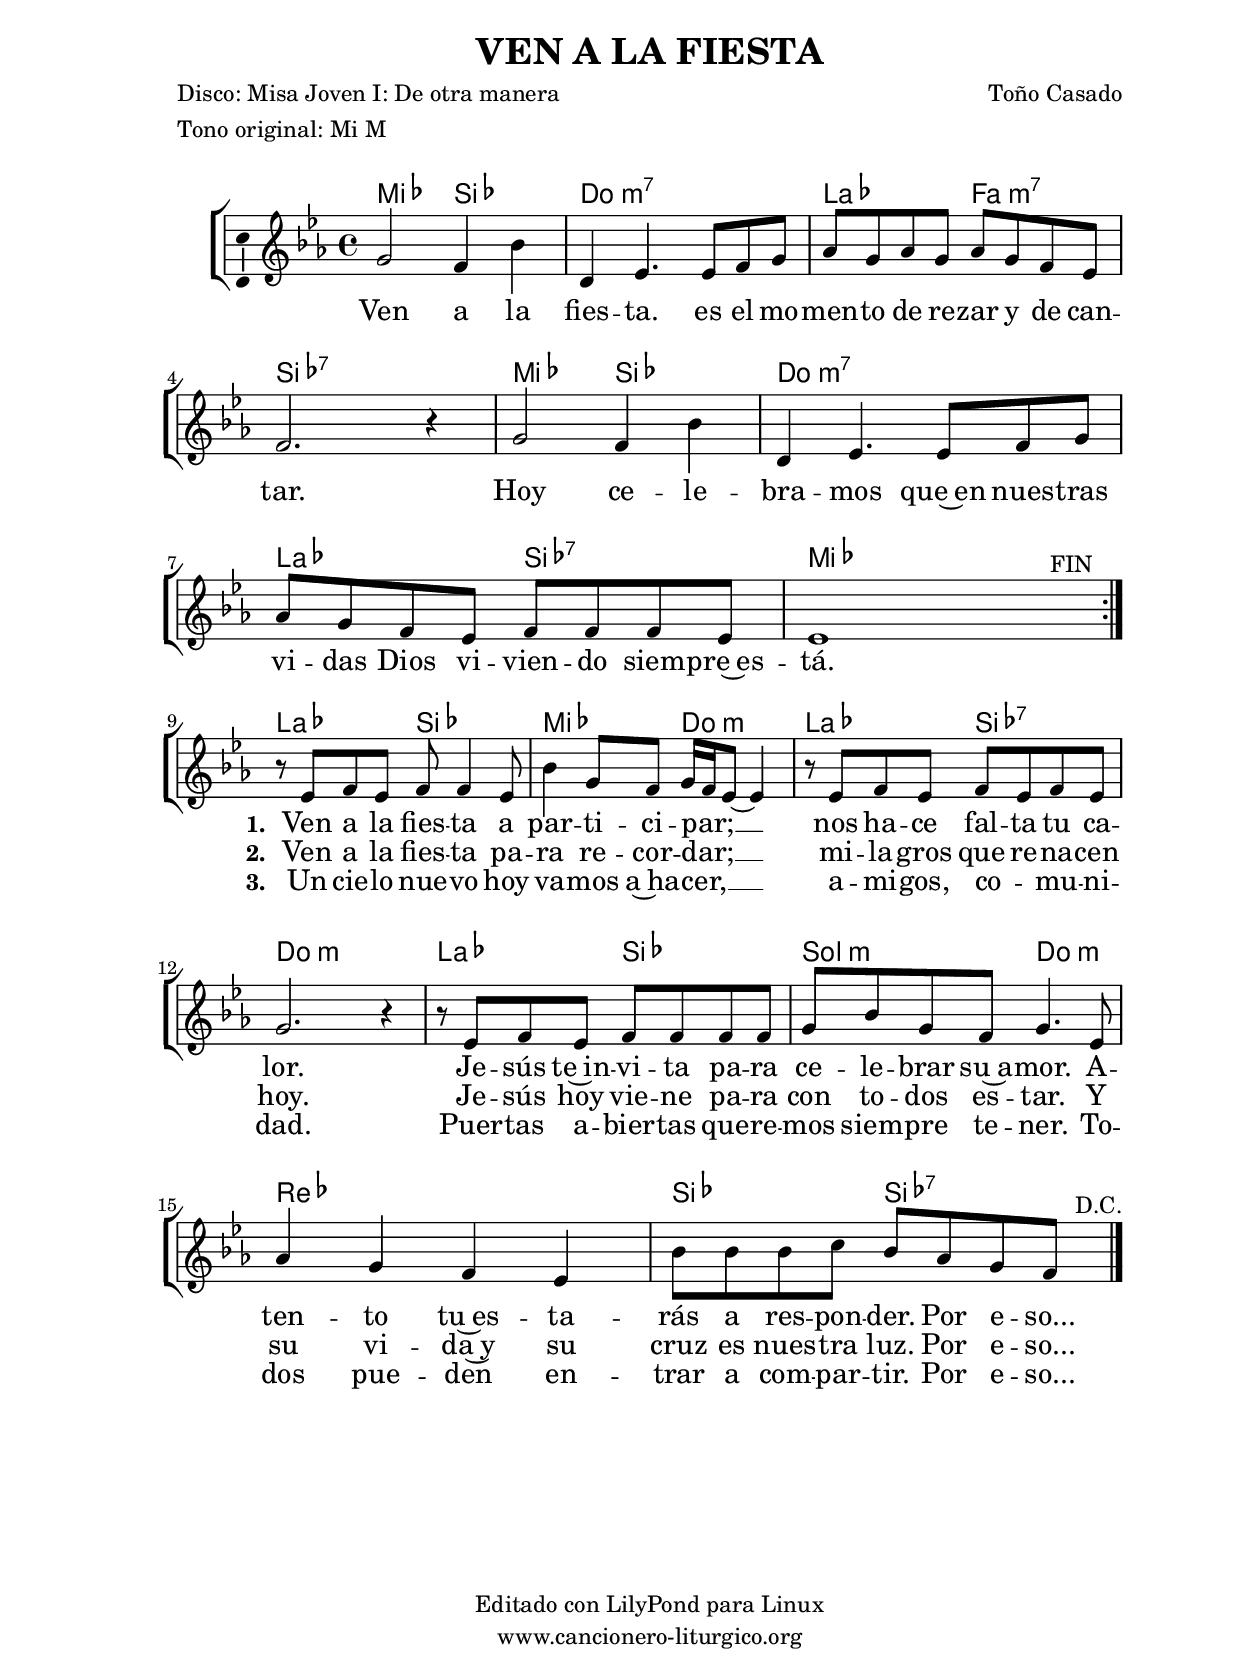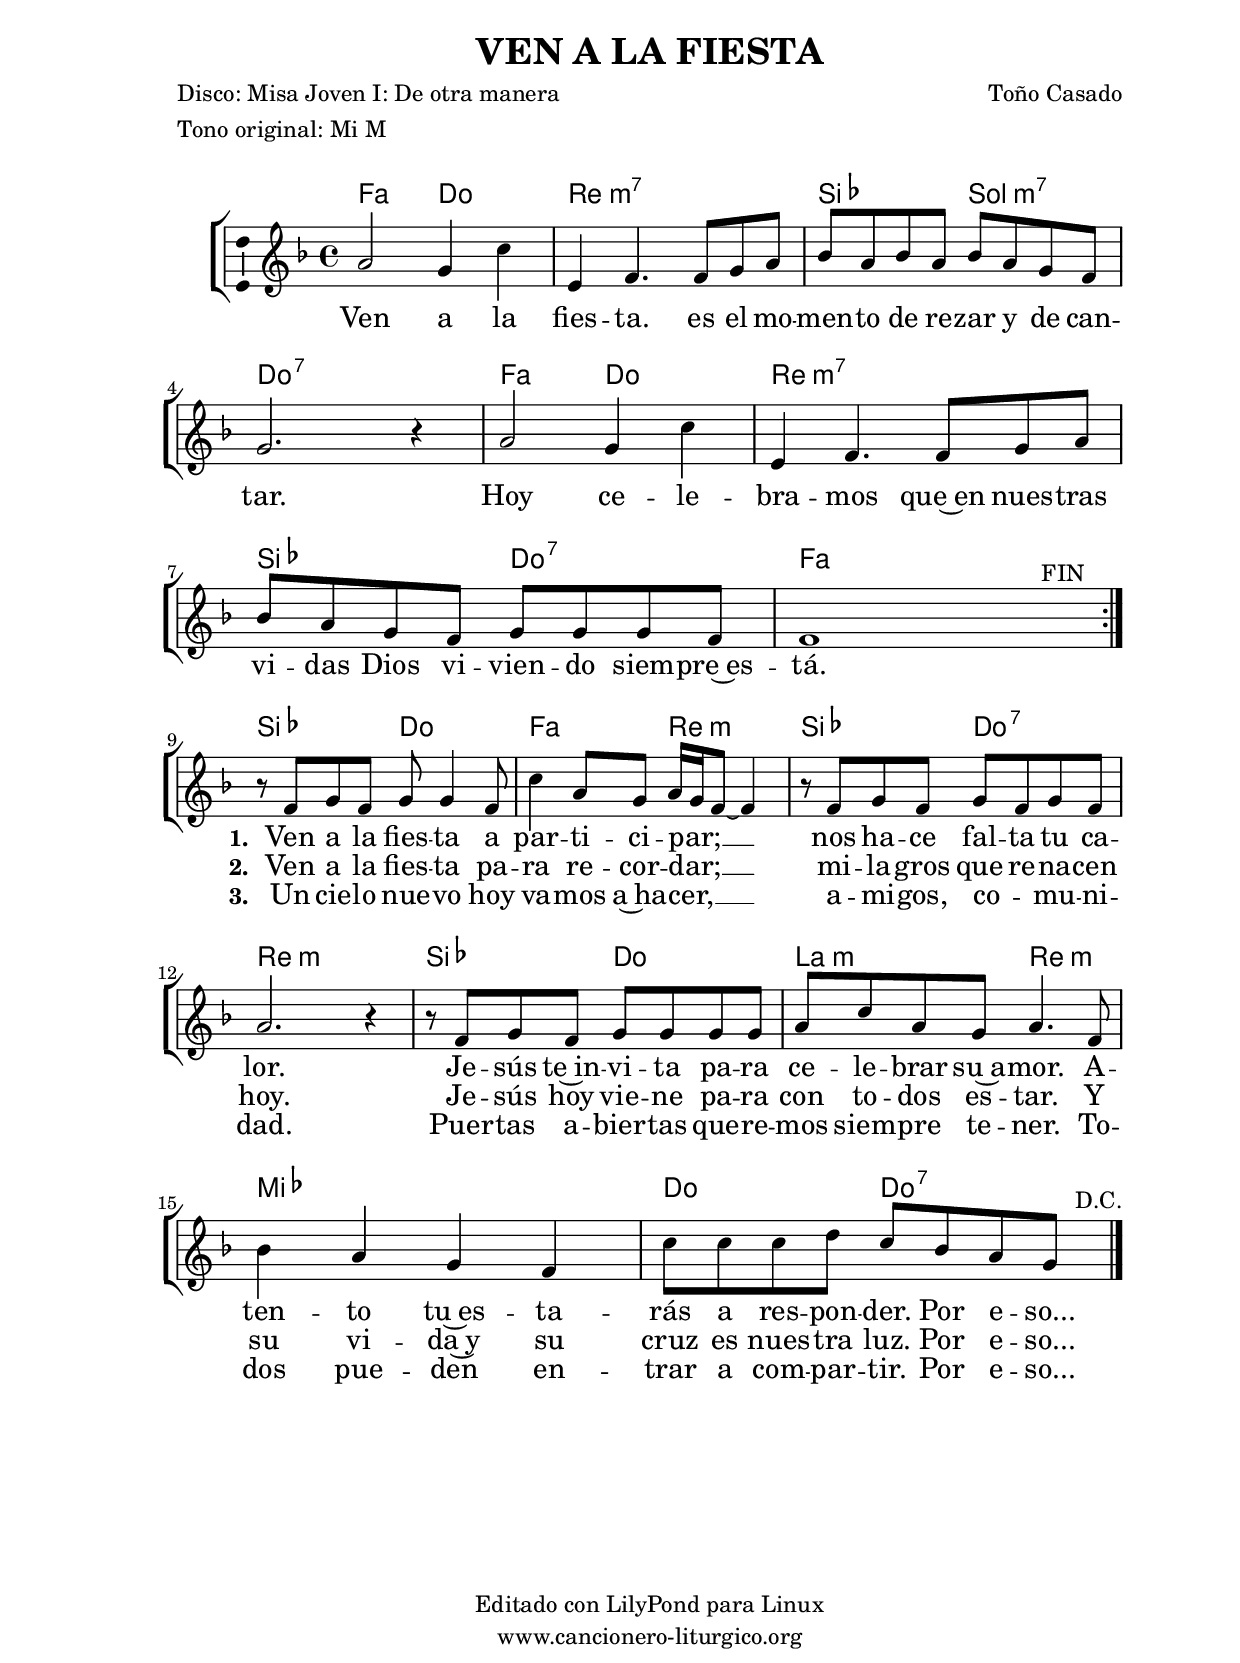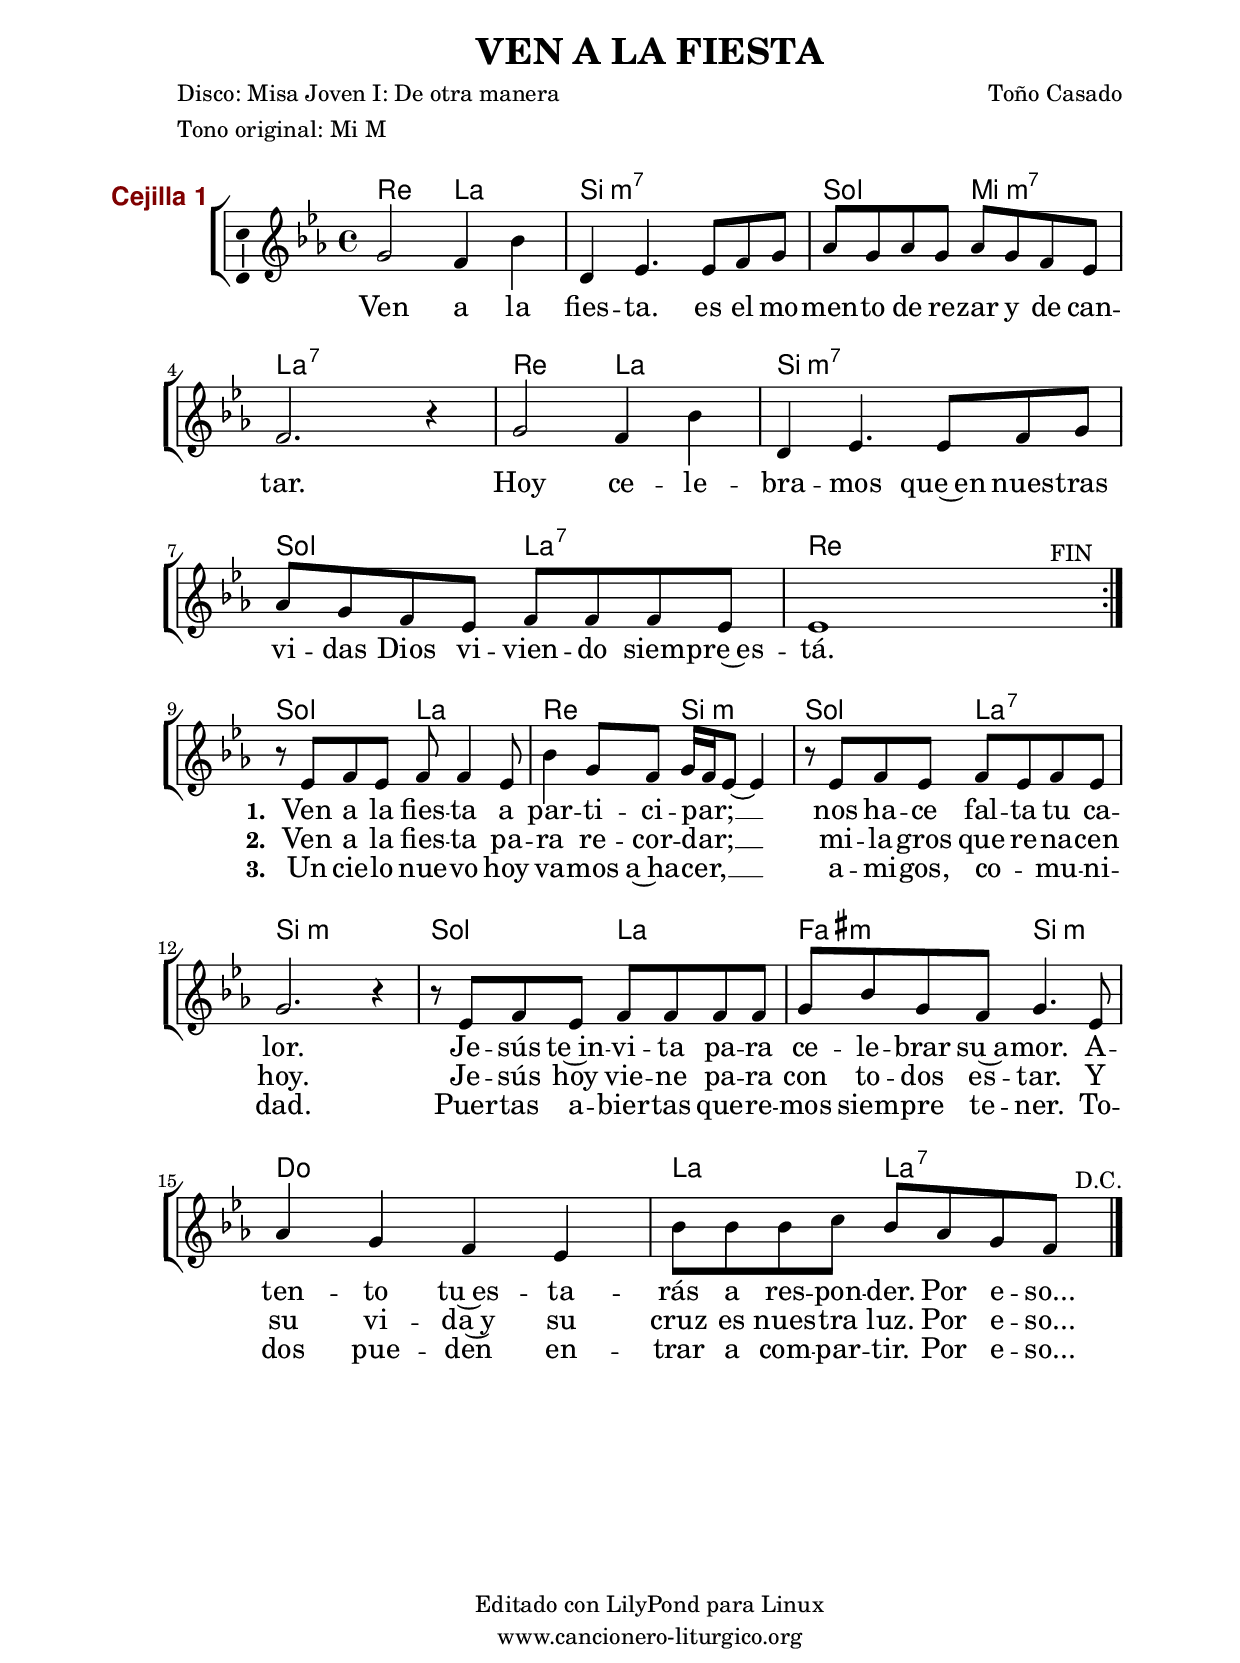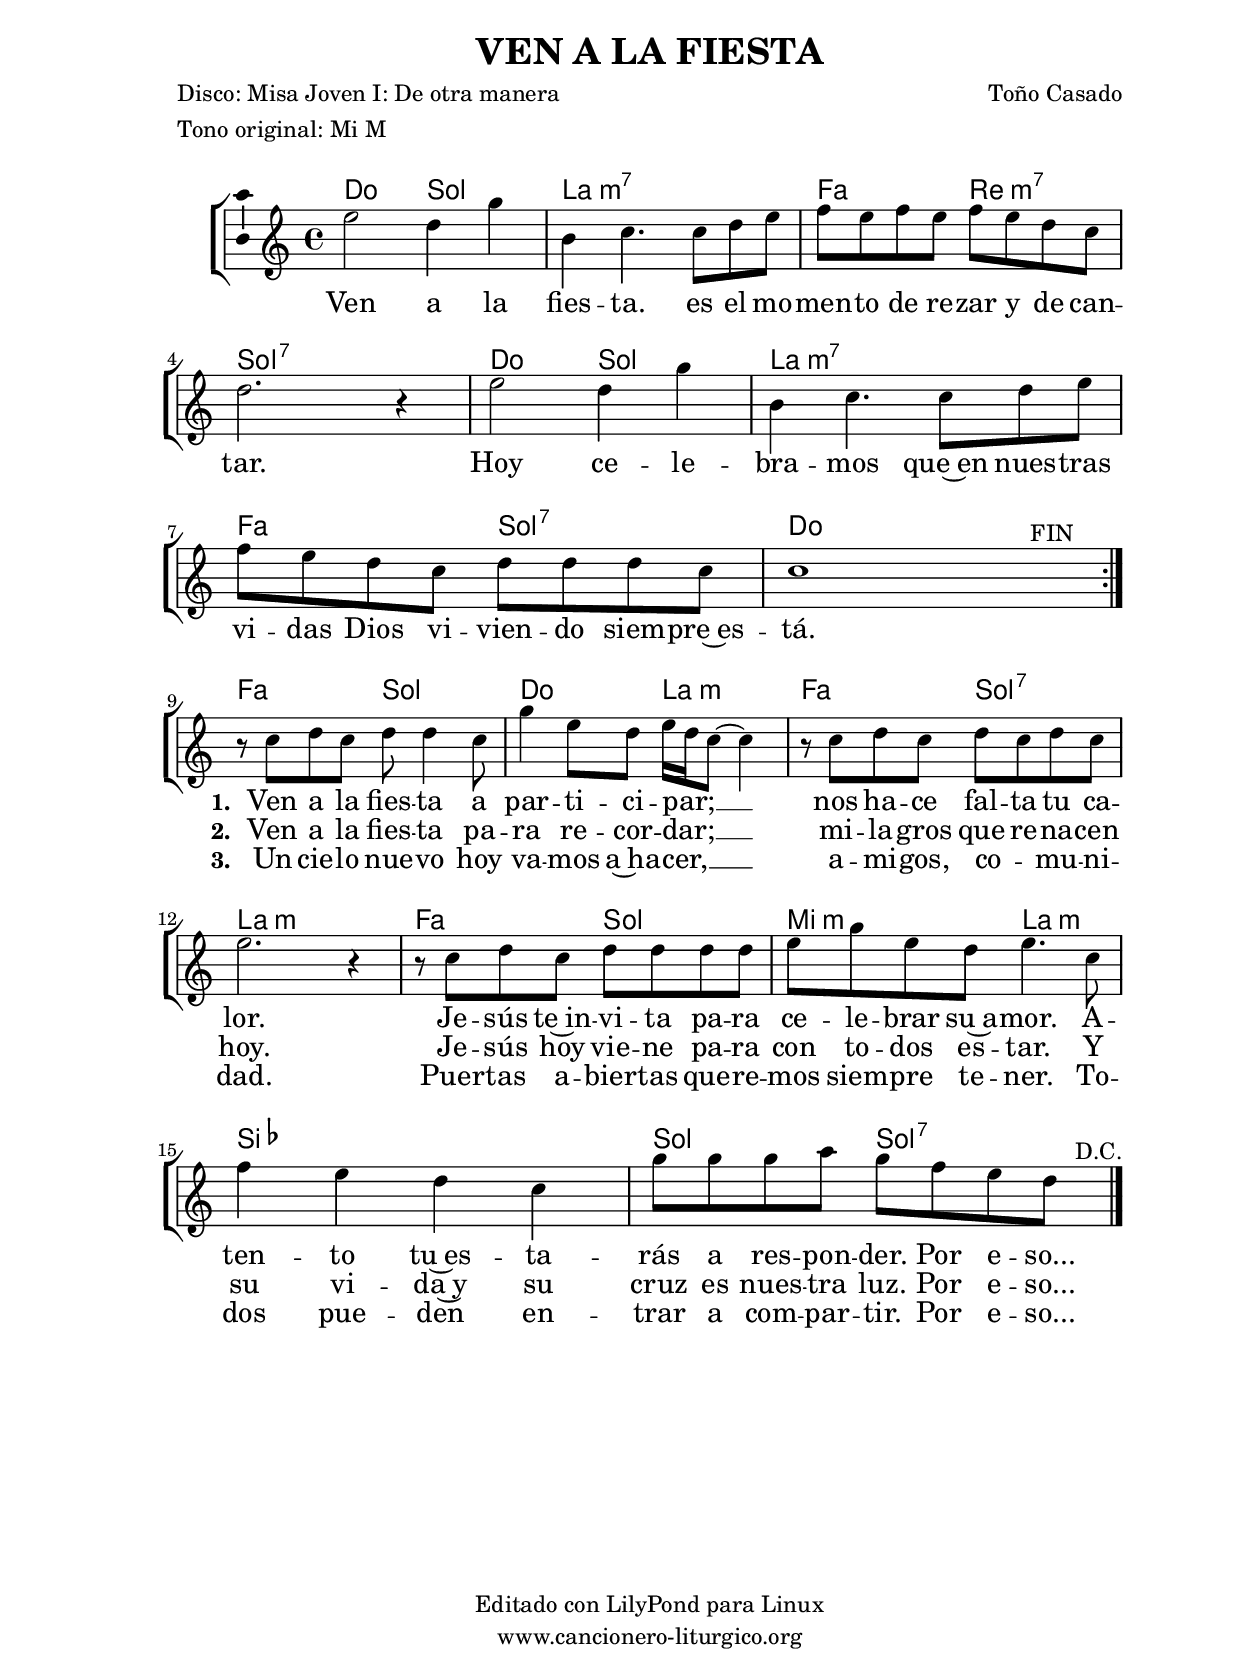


%versión de lilypond para la que se ha escrito esta partitura:
\version "2.16.0"

	%Tamaño papel
	#(set-default-paper-size "a4")
	%Tamaño partitura
	#(set-global-staff-size 20)
	%No responde al pulsar sobre una nota
	#(ly:set-option 'point-and-click #f)

%parámetros del encabezamiento:
\header {
	title = "VEN A LA FIESTA"
	subtitle = ""
	composer = "Toño Casado"
	poet = "Disco: Misa Joven I: De otra manera"
	meter = "Tono original: Mi M"
	arranger = ""
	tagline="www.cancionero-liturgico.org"
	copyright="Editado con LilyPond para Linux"
	tiempo = ""
	usos = "Entrada"
	letra = ""
	}

%parámetros asociados al papel:
\paper  {
	oddHeaderMarkup = \markup {\fill-line { \on-the-fly #not-first-page \fromproperty #'header:title \on-the-fly #not-first-page \fromproperty #'header:composer }}
	evenHeaderMarkup = \markup {\fill-line { \fromproperty #'header:composer \fromproperty #'header:title }}
	#(set-paper-size "a4")
	print-page-number = ##f
	first-page-number = 1
	print-first-page-number = ##f
%	head-separation = 3.0 \cm
	top-margin = 2.0 \cm
%%%	bottom-margin = 0.5\cm
	bottom-margin = 0.25\cm
	left-margin = 3.0 \cm
	line-width = 16.0 \cm 
	indent = 8\mm
	interscoreline = 2.\mm
	between-system-space = 15\mm
%	para que las partituras no llenen la hoja:
	ragged-bottom = ##t
%	idem para la última hoja:
	ragged-last-bottom = ##f
%	para que las partituras llenen el ancho del papel:
	ragged-last = ##f
	after-title-space = 2.5 \cm
page-count=1
%system-count=6

	%Flexible Vertical Spacing
	markup-markup-spacing =
	#'((basic-distance . 15) (minimum-distance . 10) (padding . 3))
	markup-system-spacing =
	#'((basic-distance . 15) (minimum-distance . 15) (padding . 3))
	system-system-spacing =
	#'((basic-distance . 15) (minimum-distance . 15) (padding . 3))
	score-system-spacing =
	#'((basic-distance . 10) (minimum-distance . 10) (padding . 5))
%	top-system-spacing = % header
%	#'((basic-distance . 8) (minimum-distance . 0) (padding . 0))
%	top-markup-spacing =
%	#'((basic-distance . 20) (minimum-distance . 20) (padding . 0))
	last-bottom-spacing = % footer
	#'((basic-distance . 10) (minimum-distance . 10) (padding . 0))
	score-markup-spacing =
	#'((basic-distance . 10) (minimum-distance . 10) (padding . 0))

	}


%parámetros que afectan a toda la partitura:
global =  {
	%clave de sol (G):
	\clef G
	%armadura:
	\transpose e ees
	\key e \major
	\tempo 4=120
	\set Score.tempoHideNote = ##t
	}


acordes = {
	\italianChords
	\chordmode {
	\transpose e ees
{

\repeat volta 2 {
e2 b cis:m7 cis:m7 a fis:m7 b:7 b:7
e2 b cis:m7 cis:m7 a b:7 e e
}

a2 b e cis:m a b:7 cis:m cis:m
a2 b gis:m cis:m d d b b:7

}
}
}

melodia = 
	\transpose e ees
{
\relative c''{

\time 4/4

\repeat volta 2 {
gis2 fis4 b
dis,4 e4. e8 fis gis
a8 gis a gis a gis fis e
fis2. r4
gis2 fis4 b
dis,4 e4. e8 fis gis
a8 gis fis e fis fis fis e
e1^"                                      FIN"
}

\break

r8 e8 fis e fis fis4 e8
b'4 gis8 fis gis16 fis e8~e4
r8 e8 fis e fis e fis e
gis2. r4
r8 e8 fis e fis fis fis fis
gis8 b gis fis gis4. e8
a4 gis fis e
b'8 b b cis b a gis fis^"     D.C."

\bar "|."
}
}


texto = \lyricmode {

Ven a la fies -- ta.
es el mo -- men -- to de re -- zar y de can -- tar.
Hoy ce -- le -- bra -- mos que~en nues -- tras vi -- das
Dios vi -- vien -- do siem -- pre~es -- tá.

\set stanza =#"1. " 
Ven a la fies -- ta a par -- ti -- ci -- par; __ _ _
nos ha -- ce fal -- ta tu ca -- lor.
Je -- sús te~in -- vi -- ta pa -- ra ce -- le -- brar su~a -- mor.
A -- ten -- to tu~es -- ta -- rás a res -- pon -- der. Por e -- so...

}

textodos = \lyricmode {

\skip1 \skip1 \skip1 \skip1 \skip1 \skip1 \skip1 \skip1 \skip1 \skip1
\skip1 \skip1 \skip1 \skip1 \skip1 \skip1 \skip1 \skip1 \skip1 \skip1
\skip1 \skip1 \skip1 \skip1 \skip1 \skip1 \skip1 \skip1 \skip1 \skip1
\skip1 \skip1 \skip1 \skip1

\set stanza =#"2. " 
Ven a la fies -- ta pa -- ra re -- cor -- dar; __ _ _
mi -- la -- gros que re -- na -- cen hoy.
Je -- sús hoy vie -- ne pa -- ra con to -- dos es -- tar.
Y su vi -- da~y su cruz es nues -- tra luz. Por e -- so...

}

textotres = \lyricmode {

\skip1 \skip1 \skip1 \skip1 \skip1 \skip1 \skip1 \skip1 \skip1 \skip1
\skip1 \skip1 \skip1 \skip1 \skip1 \skip1 \skip1 \skip1 \skip1 \skip1
\skip1 \skip1 \skip1 \skip1 \skip1 \skip1 \skip1 \skip1 \skip1 \skip1
\skip1 \skip1 \skip1 \skip1

\set stanza =#"3. " 
Un cie -- lo nue -- vo hoy va -- mos a~ha -- cer, __ _ _
a -- mi -- gos, co -- _ mu -- ni -- dad.
Puer -- tas a -- bier -- tas que -- re -- mos siem -- pre te -- ner.
To -- dos pue -- den en -- trar a com -- par -- tir. Por e -- so...

}


acordesStaff = \context ChordNames = acordesStaff <<
	\set chordChanges = ##t
	\acordes
	>>


%%%%%%%%%%%%%%%%%%%%%%%%%%%%%%%%%%% CEJILLA %%%%%%%%%%%%%%%%%%%%%%%%%%%%%%%%%%%
acordescejilla = {
%%%	\override ChordNames.ChordName #'font-size = #-1
%%%	\override ChordNames.ChordName #'font-series = #'bold
	\transpose ees d {
		\acordes
		}
	}

acordescejillaStaff = \context ChordNames = acordescejillaStaff <<
	\set Staff.instrumentName = \markup \with-color #darkred \larger \bold \sans "Cejilla 1"
	\set chordChanges = ##t
	\acordescejilla
	>>
%%%%%%%%%%%%%%%%%%%%%%%%%%%%%%%%%%% CEJILLA %%%%%%%%%%%%%%%%%%%%%%%%%%%%%%%%%%%


vozStaff = \context Voice = vozStaff
\with {\consists "Ambitus_engraver"}
<<
%	\set Staff.instrumentName = ""
%	\set Staff.shortInstrumentName = ""
%	\set Staff.midiInstrument = #"clarinet"
%	\set Staff.midiInstrument = #"cello"
	\set Staff.midiInstrument = #"flute"
%	\set Staff.midiInstrument = #"electric guitar (jazz)"
%	\set Staff.midiInstrument = #"english horn"
%	\set Staff.midiInstrument = #"violin"
%	\set Staff.midiInstrument = #"glockenspiel"
	\set Staff.midiMinimumVolume = #0.7
	\set Staff.midiMaximumVolume = #0.9
	\global
	\melodia
	>>

textoStaff = \context Lyrics = textoStaff <<
	\lyricsto vozStaff \texto
	>>

textodosStaff = \context Lyrics = textodosStaff <<
	\lyricsto vozStaff \textodos
	>>

textotresStaff = \context Lyrics = textotresStaff <<
	\lyricsto vozStaff \textotres
	>>


\book {
	\score {
		\context ChoirStaff {
			\override StaffGroup.SystemStartBracket #'collapse-height = #1
			\override Score.SystemStartBar #'collapse-height = #1
			<<
			\acordesStaff
			\vozStaff
			\textoStaff
			\textodosStaff
			\textotresStaff
			>>
			}
		\layout {
	    		\context {
				\Lyrics
				\override LyricText #'font-size = #2
				}
	   		 \context {
				\Score
				\override StaffSymbol #'staff-space = #(magstep +3)
				}
			}
		}
	\score {
		\unfoldRepeats
		\context ChoirStaff {
			<<
			\acordesStaff
			\vozStaff
			>>
			}
		\midi {
	  		\context {
	  			\Score
				tempoWholesPerMinute = #(ly:make-moment 70 4)
				}
			}
		}
	}


%Partitura para guitarra
#(define output-suffix "G")
\book {
	\score {
		\context ChoirStaff {
			\override StaffGroup.SystemStartBracket #'collapse-height = #1
			\override Score.SystemStartBar #'collapse-height = #1
			<<
			\acordescejillaStaff
			\vozStaff
			\textoStaff
			\textodosStaff
			\textotresStaff
			>>
			}
		\layout {
%%%%%%%%%%%%%%%%%%%%%%%%%%%%%%%%%%% CEJILLA %%%%%%%%%%%%%%%%%%%%%%%%%%%%%%%%%%%
			\context {
				\ChordNames \consists Instrument_name_engraver
				}
%%%%%%%%%%%%%%%%%%%%%%%%%%%%%%%%%%% CEJILLA %%%%%%%%%%%%%%%%%%%%%%%%%%%%%%%%%%%
	    		\context {
				\Lyrics
				\override LyricText #'font-size = #2
				}
	   		 \context {
				\Score
				\override StaffSymbol #'staff-space = #(magstep +3)
				}
			}
		}
	}


#(define output-suffix "C")
\book {
	\score {
		\context ChoirStaff {
			\override StaffGroup.SystemStartBracket #'collapse-height = #1
			\override Score.SystemStartBar #'collapse-height = #1
\transpose c d
			<<
			\acordesStaff
			\vozStaff
			\textoStaff
			\textodosStaff
			\textotresStaff
			>>
			}
		\layout {
	    		\context {
				\Lyrics
				\override LyricText #'font-size = #2
				}
	   		 \context {
				\Score
				\override StaffSymbol #'staff-space = #(magstep +3)
				}
			}
		}
	}


#(define output-suffix "S")
\book {
	\score {
		\context ChoirStaff {
			\override StaffGroup.SystemStartBracket #'collapse-height = #1
			\override Score.SystemStartBar #'collapse-height = #1
\transpose c a
			<<
			\acordesStaff
			\vozStaff
			\textoStaff
			\textodosStaff
			\textotresStaff
			>>
			}
		\layout {
	    		\context {
				\Lyrics
				\override LyricText #'font-size = #2
				}
	   		 \context {
				\Score
				\override StaffSymbol #'staff-space = #(magstep +3)
				}
			}
		}
	}


